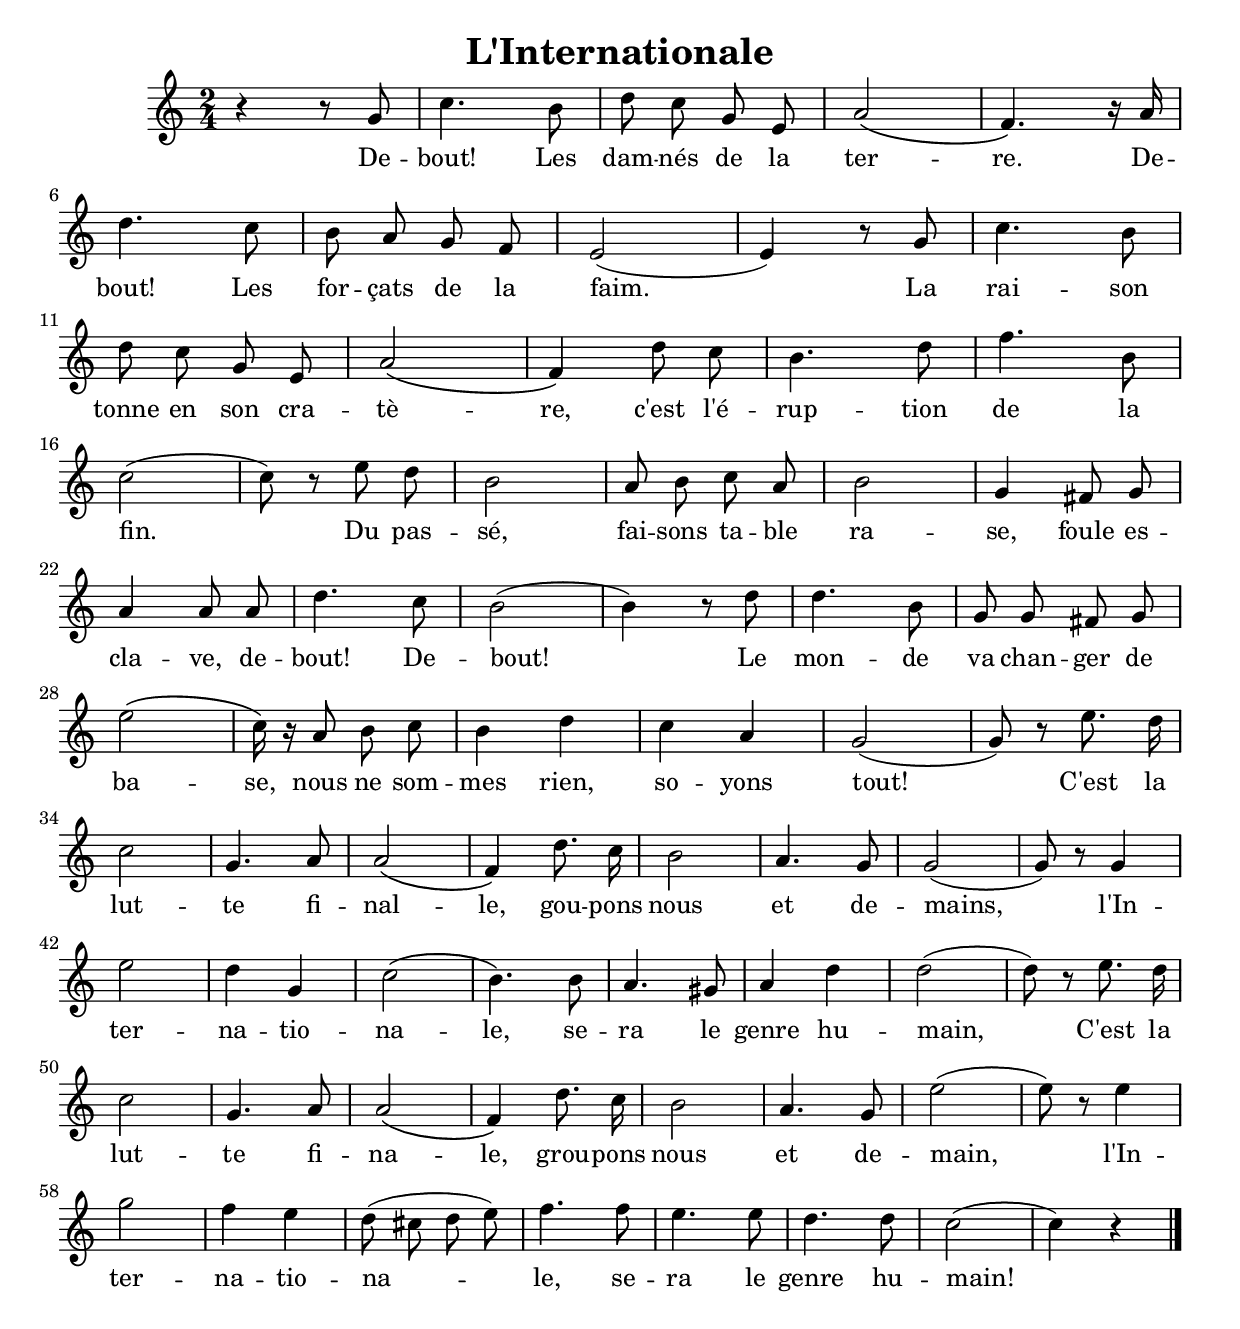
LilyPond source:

\version "2.10.33" 
\include "italiano.ly" 
\header { 
    title = "L'Internationale"
} 
 
\score {
	\relative  do ''
 
\new  Staff   {
  \key do \major 
  \time 2/4 
  \autoBeamOff
{ 
r4 r8 sol do4. si8 re do sol mi la2 \(fa4.\) r16 la \break
re4. do8 si la sol fa mi2 (mi4) r8 sol do4. si8 \break
re do sol mi la2 \(fa4\) re'8 do si4. re8 fa4. si,8 \break
do2 (do8) r mi re si2 la8 si do la si2 sol4 fad8 sol \break
la4 la8 la re4. do8 si2 (si4) r8 re re4. si8 sol sol fad sol \break
mi'2 \(do16\) r la8 si do si4 re do la sol2 (sol8) r mi'8. re16 \break
do2 sol4. la8 la2 \(fa4\) re'8. do16 si2 la4. sol8 sol2 (sol8) r sol4 \break
mi'2 re4 sol, do2 \(si4.\) si8 la4. sold8 la4 re re2 (re8) r mi8. re16 \break
do2 sol4. la8 la2 \(fa4\) re'8. do16 si2 la4. sol8 mi'2 (mi8) r mi4 \break
sol2 fa4 mi re8 (dod re mi) fa4. fa8 mi4. mi8 re4. re8 do2 (do4) r \bar  "|."
}
}
\addlyrics {
De -- bout! Les dam -- nés de la ter -- re. De -- bout!
Les for -- çats de la faim. La rai -- son
tonne en son cra -- tè -- re, c'est l'é -- rup -- tion de la 
fin. Du pas -- sé, fai -- sons ta -- ble ra -- se, foule es -- cla -- ve, de -- bout! De -- bout! Le mon -- de va chan -- ger de
ba -- se, nous ne som -- mes rien, so -- yons tout! C'est la 
lut -- te fi -- nal -- le, gou -- pons nous et de -- mains, l'In -- ter -- na -- tio -- na -- le, se -- ra le genre hu -- main, C'est la
lut -- te fi -- na -- le, grou -- pons nous et de -- main, l'In -- ter -- na -- tio -- na -- le, se -- ra le genre hu -- main!
}


\layout {
}
\midi {}

}
